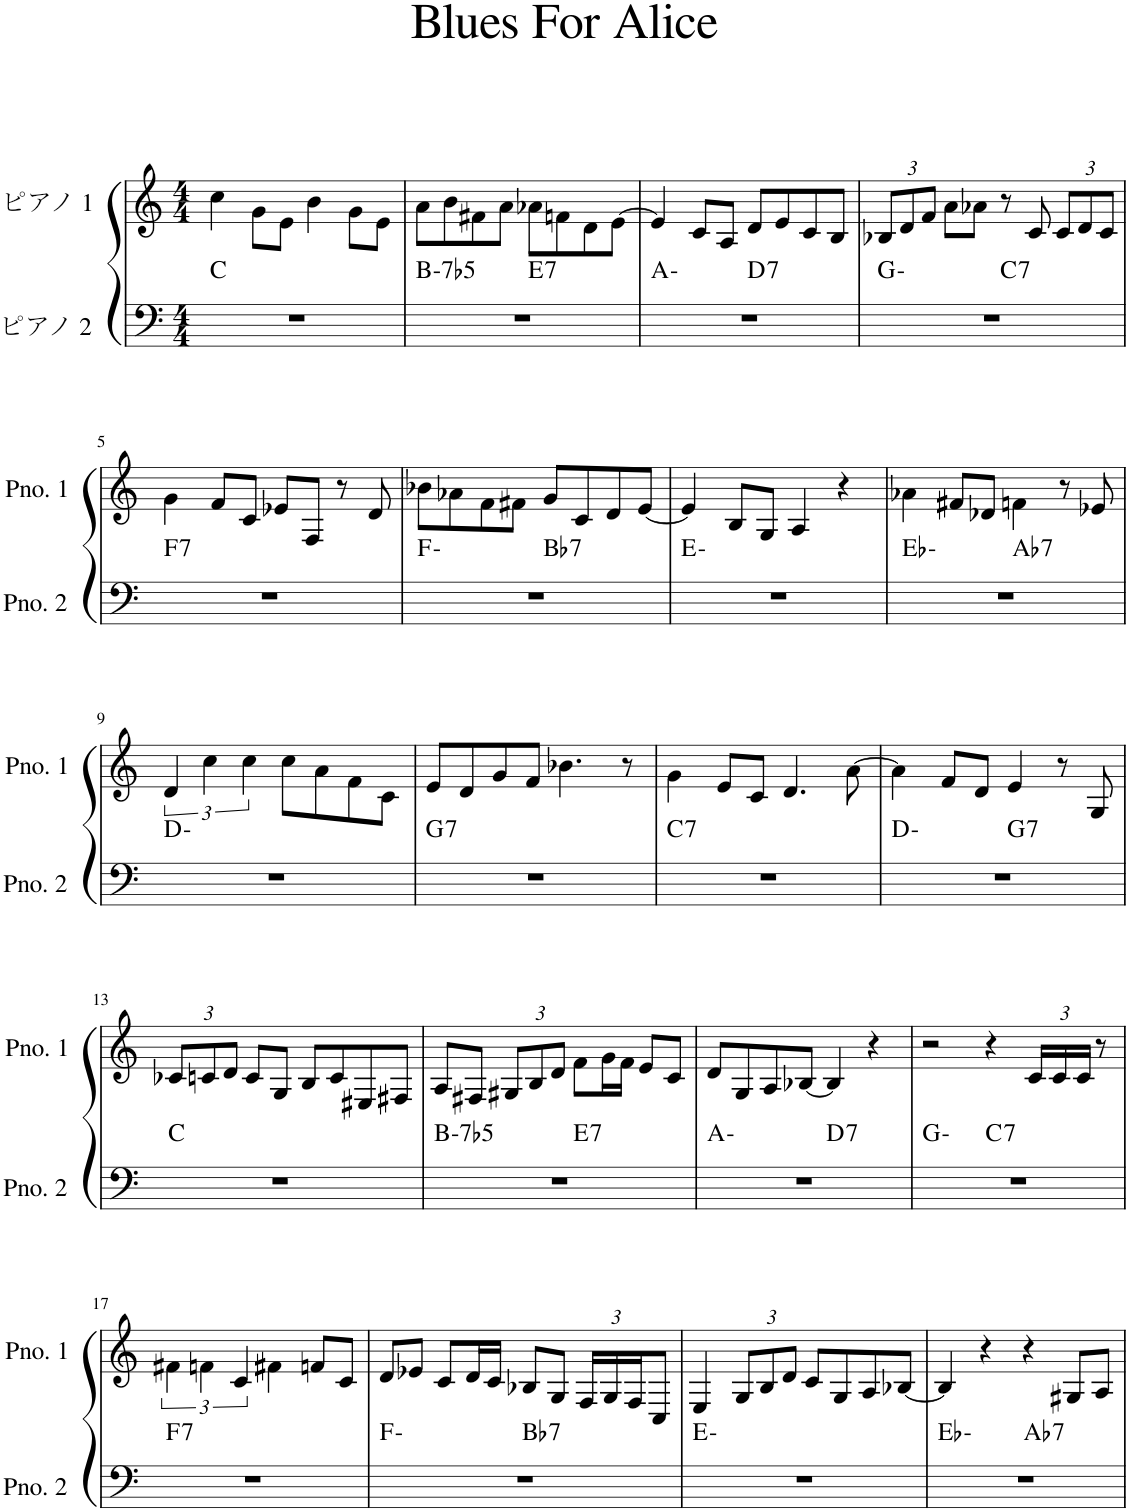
**kern	**harte	**kern
*part2	*part2	*part1
*staff2	*	*staff1
*I"ピアノ 2	*	*I"ピアノ 1
*clefF4	*	*clefG2
*k[]	*	*k[]
*M4/4	*	*M4/4
=1	=1	=1
1r	C:maj	4cc\
.	.	8g\L
.	.	8e\J
.	.	4b\
.	.	8g\L
.	.	8e\J
=2	=2	=2
!	!LO:H:kt=-7b5	!
*^	*	*
1r	2ryy	B:hdim7	8a\L
.	.	.	8b\
.	.	.	8f#X\
.	.	.	8a\J
!	!	!LO:H:kt=7	!
.	2ryy	E:7	8a-X\L
.	.	.	8fn\
.	.	.	8d\
.	.	.	[8e\J
=3	=3	=3	=3
1r	2ryy	A:min	4e/]
.	.	.	8c/L
.	.	.	8A/J
!	!	!LO:H:kt=7	!
.	2ryy	D:7	8d/L
.	.	.	8e/
.	.	.	8c/
.	.	.	8B/J
=4	=4	=4	=4
*	*	*	*Xbrackettup
1r	2ryy	G:min	12B-X/L
.	.	.	12d/
.	.	.	12f/J
.	.	.	8a\L
.	.	.	8a-X\J
!	!	!LO:H:kt=7	!
.	2ryy	C:7	8r
.	.	.	8c/
.	.	.	12c/L
.	.	.	12d/
.	.	.	12c/J
!!LO:LB:g=z
=5	=5	=5	=5
!	!	!LO:H:kt=7	!
*v	*v	*	*
1r	F:7	4g\
.	.	8f/L
.	.	8c/J
.	.	8e-X/L
.	.	8F/J
.	.	8r
.	.	8d/
=6	=6	=6
*^	*	*
1r	2ryy	F:min	8b-X\L
.	.	.	8a-X\
.	.	.	8f\
.	.	.	8f#X\J
!	!	!LO:H:kt=7	!
.	2ryy	Bb:7	8g/L
.	.	.	8c/
.	.	.	8d/
.	.	.	[8e/J
*v	*v	*	*
=7	=7	=7
1r	E:min	4e/]
.	.	8B/L
.	.	8G/J
.	.	4A/
.	.	4r
=8	=8	=8
*^	*	*
1r	2ryy	Eb:min	4a-X\
.	.	.	8f#X/L
.	.	.	8d-X/J
!	!	!LO:H:kt=7	!
.	2ryy	Ab:7	4fn\
.	.	.	8r
.	.	.	8e-X/
*v	*v	*	*
!!LO:LB:g=z
=9	=9	=9
*	*	*brackettup
1r	D:min	6d/
.	.	6cc\
.	.	6cc\
.	.	8cc\L
.	.	8a\
.	.	8f\
.	.	8c\J
=10	=10	=10
!	!LO:H:kt=7	!
1r	G:7	8e/L
.	.	8d/
.	.	8g/
.	.	8f/J
.	.	4.b-X\
.	.	8r
=11	=11	=11
!	!LO:H:kt=7	!
1r	C:7	4g\
.	.	8e/L
.	.	8c/J
.	.	4.d/
.	.	[8a\
=12	=12	=12
*^	*	*
1r	2ryy	D:min	4a\]
.	.	.	8f/L
.	.	.	8d/J
!	!	!LO:H:kt=7	!
.	2ryy	G:7	4e/
.	.	.	8r
.	.	.	8G/
*v	*v	*	*
!!LO:LB:g=z
=13	=13	=13
*	*	*Xbrackettup
1r	C:maj	12c-X/L
.	.	12cn/
.	.	12d/J
.	.	8c/L
.	.	8G/J
.	.	8B/L
.	.	8c/
.	.	8E#X/
.	.	8F#X/J
=14	=14	=14
!	!LO:H:kt=-7b5	!
*^	*	*
1r	2ryy	B:hdim7	8A/L
.	.	.	8F#X/J
.	.	.	12G#X/L
.	.	.	12B/
.	.	.	12d/J
!	!	!LO:H:kt=7	!
.	2ryy	E:7	8f\L
.	.	.	16g\L
.	.	.	16f\JJ
.	.	.	8e/L
.	.	.	8c/J
=15	=15	=15	=15
1r	2ryy	A:min	8d/L
.	.	.	8G/
.	.	.	8A/
.	.	.	[8B-X/J
!	!	!LO:H:kt=7	!
.	2ryy	D:7	4B-/]
.	.	.	4r
=16	=16	=16	=16
1r	2ryy	G:min	2r
!	!	!LO:H:kt=7	!
.	2ryy	C:7	4r
.	.	.	24c/LL
.	.	.	24c/
.	.	.	24c/JJ
.	.	.	8r
*v	*v	*	*
!!LO:LB:g=z
=17	=17	=17
*	*	*brackettup
*^	*	*
!	!	!LO:H:kt=7	!
*v	*v	*	*
1r	F:7	6f#X\
.	.	6fn\
.	.	6c/
.	.	4f#X\
.	.	8fn/L
.	.	8c/J
=18	=18	=18
*^	*	*
1r	2ryy	F:min	8d/L
.	.	.	8e-X/J
.	.	.	8c/L
.	.	.	16d/L
.	.	.	16c/JJ
!	!	!LO:H:kt=7	!
.	2ryy	Bb:7	8B-X/L
.	.	.	8G/J
*	*	*	*Xbrackettup
.	.	.	24F/LL
.	.	.	24G/
.	.	.	24F/J
.	.	.	8C/J
*v	*v	*	*
=19	=19	=19
1r	E:min	4E/
.	.	12G/L
.	.	12B/
.	.	12d/J
.	.	8c/L
.	.	8G/
.	.	8A/
.	.	[8B-X/J
=20	=20	=20
*^	*	*
1r	2ryy	Eb:min	4B-/]
.	.	.	4r
!	!	!LO:H:kt=7	!
.	2ryy	Ab:7	4r
.	.	.	8G#X/L
.	.	.	8A/J
*v	*v	*	*
=	=	=
*-	*-	*-
